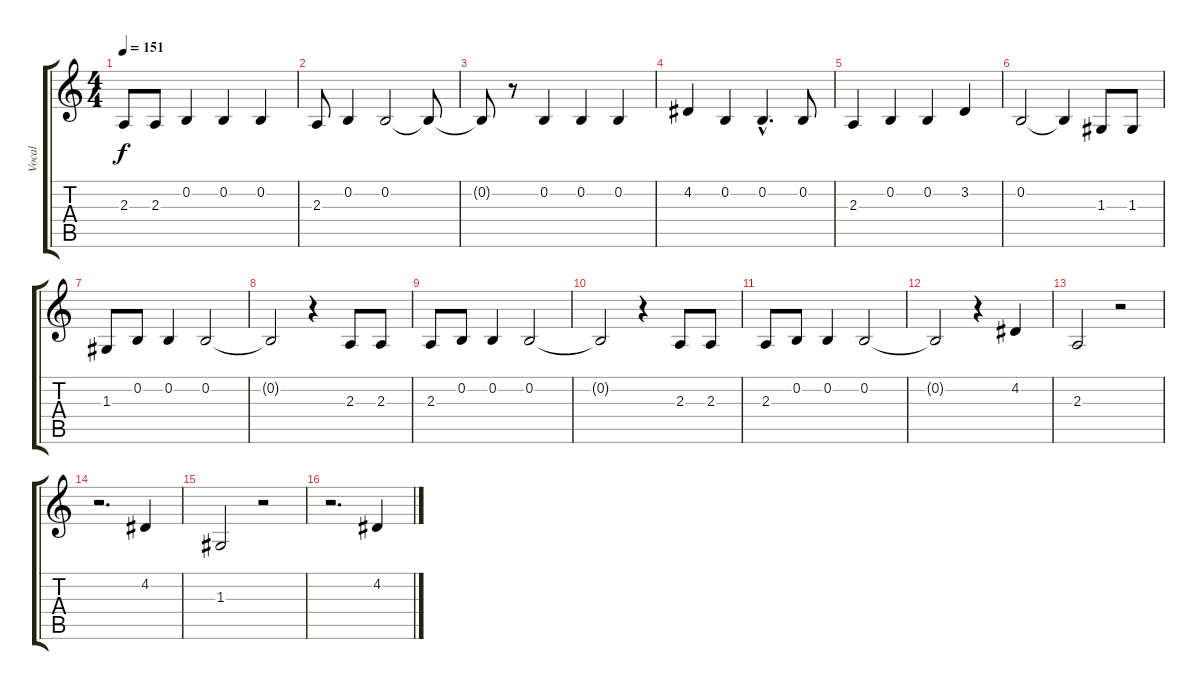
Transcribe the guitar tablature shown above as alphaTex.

\track ("Vocal" "Vocal") {instrument synthstrings2}
\staff {score tabs}
\tuning (E4 B3 G3 D3 A2 E2) {hide}
\ts (4 4)
\tempo 151
\clef g2
\ks c
2.3.8{dy f} 2.3.8 0.2.4 0.2.4 0.2.4 |
2.3.8 0.2.4 0.2.2 0.2{t}.8 |
0.2{t}.8 r.8 0.2.4 0.2.4 0.2.4 |
4.2.4 0.2.4 0.2{hac}.4{d} 0.2.8 |
2.3.4 0.2.4 0.2.4 3.2.4 |
0.2.2 0.2{t}.4 1.3.8 1.3.8 |
1.3.8 0.2.8 0.2.4 0.2.2 |
0.2{t}.2 r.4 2.3.8 2.3.8 |
2.3.8 0.2.8 0.2.4 0.2.2 |
0.2{t}.2 r.4 2.3.8 2.3.8 |
2.3.8 0.2.8 0.2.4 0.2.2 |
0.2{t}.2 r.4 4.2.4 |
2.3.2 r.2 |
r.2{d} 4.2.4 |
1.3.2 r.2 |
r.2{d} 4.2.4
